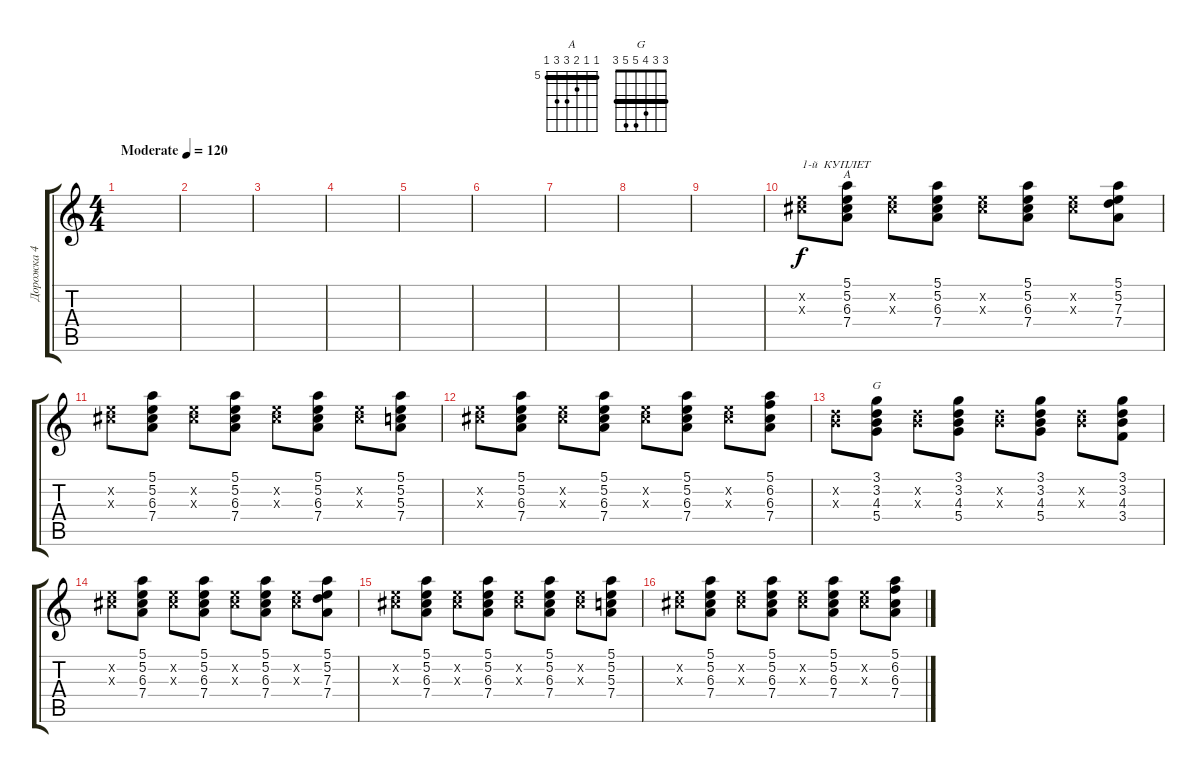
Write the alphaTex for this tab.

\track ("Дорожка 4" "Дорожка 4") {instrument acousticguitarsteel}
\staff {score tabs}
\tuning (E4 B3 G3 D3 A2 E2) {hide}
\chord ("A" 5 5 6 7 7 5) {firstfret 5 barre 5}
\chord ("G" 3 3 4 5 5 3) {barre 3}
\ts (4 4)
\tempo (120 "Moderate")
\clef g2
\ks c
|
|
|
|
|
|
|
|
|
(5.2{x} 6.3{x}).8{txt "1-й  КУПЛЕТ" volume 10 instrument electricguitarclean} (5.1 5.2 6.3 7.4).8{ch "A"} (5.2{x} 6.3{x}).8 (5.1 5.2 6.3 7.4).8 (5.2{x} 6.3{x}).8 (5.1 5.2 6.3 7.4).8 (5.2{x} 6.3{x}).8 (5.1 5.2 7.3 7.4).8 |
(5.2{x} 6.3{x}).8{volume 10 instrument electricguitarclean} (5.1 5.2 6.3 7.4).8 (5.2{x} 6.3{x}).8 (5.1 5.2 6.3 7.4).8 (5.2{x} 6.3{x}).8 (5.1 5.2 6.3 7.4).8 (5.2{x} 6.3{x}).8 (5.1 5.2 5.3 7.4).8 |
(5.2{x} 6.3{x}).8{volume 10 instrument electricguitarclean} (5.1 5.2 6.3 7.4).8 (5.2{x} 6.3{x}).8 (5.1 5.2 6.3 7.4).8 (5.2{x} 6.3{x}).8 (5.1 5.2 6.3 7.4).8 (5.2{x} 6.3{x}).8 (5.1 6.2 6.3 7.4).8 |
(3.2{x} 4.3{x}).8{volume 10 instrument electricguitarclean} (3.1 3.2 4.3 5.4).8{ch "G"} (3.2{x} 4.3{x}).8{volume 10 instrument electricguitarclean} (3.1 3.2 4.3 5.4).8 (3.2{x} 4.3{x}).8{volume 10 instrument electricguitarclean} (3.1 3.2 4.3 5.4).8 (3.2{x} 4.3{x}).8{volume 10 instrument electricguitarclean} (3.1 3.2 4.3 3.4).8 |
(5.2{x} 6.3{x}).8{volume 10 instrument electricguitarclean} (5.1 5.2 6.3 7.4).8 (5.2{x} 6.3{x}).8 (5.1 5.2 6.3 7.4).8 (5.2{x} 6.3{x}).8 (5.1 5.2 6.3 7.4).8 (5.2{x} 6.3{x}).8 (5.1 5.2 7.3 7.4).8 |
(5.2{x} 6.3{x}).8{volume 10 instrument electricguitarclean} (5.1 5.2 6.3 7.4).8 (5.2{x} 6.3{x}).8 (5.1 5.2 6.3 7.4).8 (5.2{x} 6.3{x}).8 (5.1 5.2 6.3 7.4).8 (5.2{x} 6.3{x}).8 (5.1 5.2 5.3 7.4).8 |
(5.2{x} 6.3{x}).8{volume 10 instrument electricguitarclean} (5.1 5.2 6.3 7.4).8 (5.2{x} 6.3{x}).8 (5.1 5.2 6.3 7.4).8 (5.2{x} 6.3{x}).8 (5.1 5.2 6.3 7.4).8 (5.2{x} 6.3{x}).8 (5.1 6.2 6.3 7.4).8
